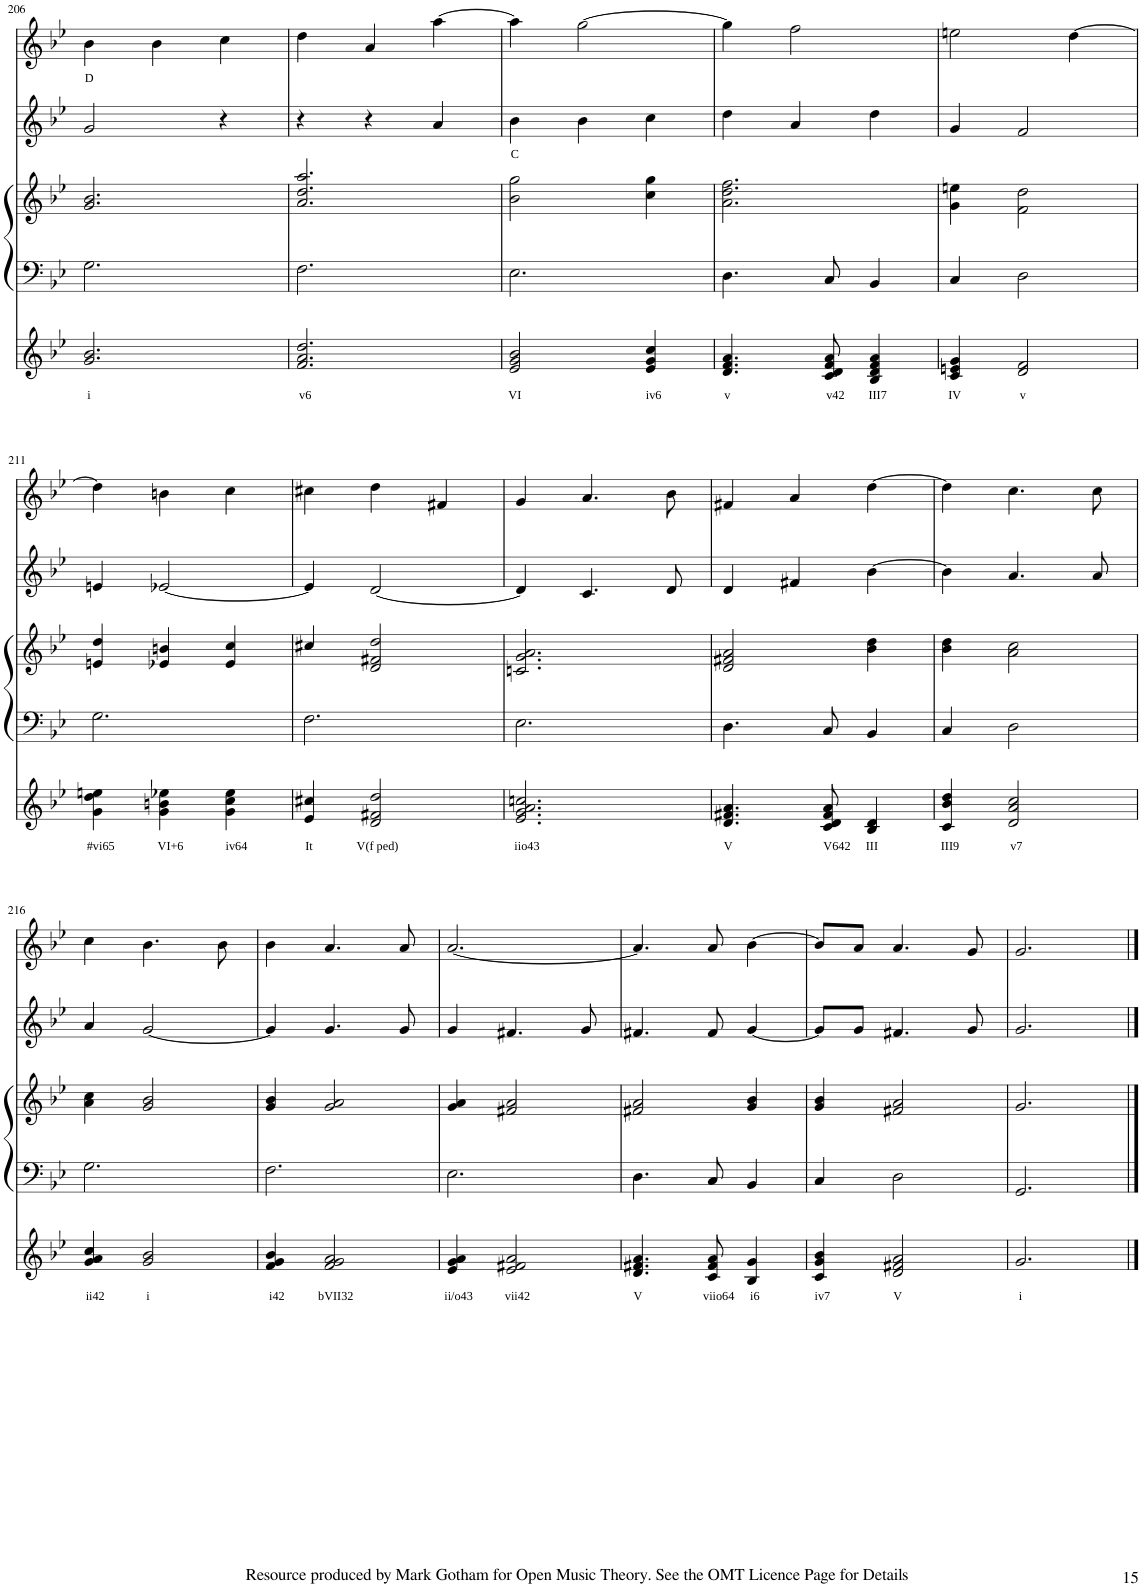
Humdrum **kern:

**kern	**text	**kern	**kern	**kern	**text	**kern	**text
*part5	*part5	*part4	*part3	*part2	*part2	*part1	*part1
*staff5	*staff5	*staff4	*staff3	*staff2	*staff2	*staff1	*staff1
*I"Full reduction	*	*I"Basso Continuo	*I"Vln Chd Reduction	*I"Violin 2	*	*I"Violin 1	*
*	*	*	*	*I'Vln	*	*I'Vln	*
!!LO:PB:g=z
*clefG2	*	*clefF4	*clefG2	*clefG2	*	*clefG2	*
*k[b-e-]	*	*k[b-e-]	*k[b-e-]	*k[b-e-]	*	*k[b-e-]	*
*M3/4	*	*M3/4	*M3/4	*M3/4	*	*M3/4	*
=206	=206	=206	=206	=206	=206	=206	=206
!	!LO:LY:b	!	!	!	!	!	!LO:LY:b
2.g/ 2.b-/	i	2.G\	2.g/ 2.b-/	2g/	.	4b-\	D
.	.	.	.	.	.	4b-\	.
.	.	.	.	4r	.	4cc\	.
=207	=207	=207	=207	=207	=207	=207	=207
!	!LO:LY:b	!	!	!	!	!	!
2.f/ 2.a/ 2.dd/	v6	2.F\	2.a/ 2.dd/ 2.aa/	4r	.	4dd\	.
.	.	.	.	4r	.	4a/	.
.	.	.	.	4a/	.	[4aa\	.
=208	=208	=208	=208	=208	=208	=208	=208
!	!LO:LY:b	!	!	!	!LO:LY:b	!	!
2e-/ 2g/ 2b-/	VI	2.E-\	2b-\ 2gg\	4b-\	C	4aa\]	.
.	.	.	.	4b-\	.	[2gg\	.
!	!LO:LY:b	!	!	!	!	!	!
4e-/ 4g/ 4cc/	iv6	.	4cc\ 4gg\	4cc\	.	.	.
=209	=209	=209	=209	=209	=209	=209	=209
!	!LO:LY:b	!	!	!	!	!	!
4.d/ 4.f/ 4.a/	v	4.D\	2.a\ 2.dd\ 2.ff\	4dd\	.	4gg\]	.
.	.	.	.	4a/	.	2ff\	.
!	!LO:LY:b	!	!	!	!	!	!
8c/ 8d/ 8f/ 8a/	v42	8C/	.	.	.	.	.
!	!LO:LY:b	!	!	!	!	!	!
4B-/ 4d/ 4f/ 4a/	III7	4BB-/	.	4dd\	.	.	.
=210	=210	=210	=210	=210	=210	=210	=210
!	!LO:LY:b	!	!	!	!	!	!
4c/ 4en/ 4g/	IV	4C/	4g\ 4een\	4g/	.	2een\	.
!	!LO:LY:b	!	!	!	!	!	!
2d/ 2f/	v	2D\	2f\ 2dd\	2f/	.	.	.
.	.	.	.	.	.	[4dd\	.
!!LO:LB:g=z
=211	=211	=211	=211	=211	=211	=211	=211
!	!LO:LY:b	!	!	!	!	!	!
4g\ 4dd\ 4een\	#vi65	2.G\	4en/ 4dd/	4en/	.	4dd\]	.
!	!LO:LY:b	!	!	!	!	!	!
4g\ 4bn\ 4ee-X\	VI+6	.	4e-X/ 4bn/	[2e-X/	.	4bn\	.
!	!LO:LY:b	!	!	!	!	!	!
4g\ 4cc\ 4ee-\	iv64	.	4e-/ 4cc/	.	.	4cc\	.
=212	=212	=212	=212	=212	=212	=212	=212
!	!LO:LY:b	!	!	!	!	!	!
4e-/ 4cc#X/	It	2.F\	4cc#X/	4e-/]	.	4cc#X\	.
!	!LO:LY:b	!	!	!	!	!	!
2d/ 2f#X/ 2dd/	V(f ped)	.	2d/ 2f#X/ 2dd/	[2d/	.	4dd\	.
.	.	.	.	.	.	4f#X/	.
=213	=213	=213	=213	=213	=213	=213	=213
!	!LO:LY:b	!	!	!	!	!	!
2.e-/ 2.g/ 2.a/ 2.ccn/	iio43	2.E-\	2.cn/ 2.g/ 2.a/	4d/]	.	4g/	.
.	.	.	.	4.c/	.	4.a/	.
.	.	.	.	8d/	.	8b-\	.
=214	=214	=214	=214	=214	=214	=214	=214
!	!LO:LY:b	!	!	!	!	!	!
4.d/ 4.f#X/ 4.a/	V	4.D\	2d/ 2f#X/ 2a/	4d/	.	4f#X/	.
.	.	.	.	4f#X/	.	4a/	.
!	!LO:LY:b	!	!	!	!	!	!
8c/ 8d/ 8f#/ 8a/	V642	8C/	.	.	.	.	.
!	!LO:LY:b	!	!	!	!	!	!
4B-/ 4d/	III	4BB-/	4b-\ 4dd\	[4b-\	.	[4dd\	.
=215	=215	=215	=215	=215	=215	=215	=215
!	!LO:LY:b	!	!	!	!	!	!
4c/ 4b-/ 4dd/	III9	4C/	4b-\ 4dd\	4b-\]	.	4dd\]	.
!	!LO:LY:b	!	!	!	!	!	!
2d/ 2a/ 2cc/	v7	2D\	2a\ 2cc\	4.a/	.	4.cc\	.
.	.	.	.	8a/	.	8cc\	.
!!LO:LB:g=z
=216	=216	=216	=216	=216	=216	=216	=216
!	!LO:LY:b	!	!	!	!	!	!
4g/ 4a/ 4cc/	ii42	2.G\	4a\ 4cc\	4a/	.	4cc\	.
!	!LO:LY:b	!	!	!	!	!	!
2g/ 2b-/	i	.	2g/ 2b-/	[2g/	.	4.b-\	.
.	.	.	.	.	.	8b-\	.
=217	=217	=217	=217	=217	=217	=217	=217
!	!LO:LY:b	!	!	!	!	!	!
4f/ 4g/ 4b-/	i42	2.F\	4g/ 4b-/	4g/]	.	4b-\	.
!	!LO:LY:b	!	!	!	!	!	!
2f/ 2g/ 2a/	bVII32	.	2g/ 2a/	4.g/	.	4.a/	.
.	.	.	.	8g/	.	8a/	.
=218	=218	=218	=218	=218	=218	=218	=218
!	!LO:LY:b	!	!	!	!	!	!
4e-/ 4g/ 4a/	ii/o43	2.E-\	4g/ 4a/	4g/	.	[2.a/	.
!	!LO:LY:b	!	!	!	!	!	!
2e-/ 2f#X/ 2a/	vii42	.	2f#X/ 2a/	4.f#X/	.	.	.
.	.	.	.	8g/	.	.	.
=219	=219	=219	=219	=219	=219	=219	=219
!	!LO:LY:b	!	!	!	!	!	!
4.d/ 4.f#X/ 4.a/	V	4.D\	2f#X/ 2a/	4.f#X/	.	4.a/]	.
!	!LO:LY:b	!	!	!	!	!	!
8c/ 8f#/ 8a/	viio64	8C/	.	8f#/	.	8a/	.
!	!LO:LY:b	!	!	!	!	!	!
4B-/ 4g/	i6	4BB-/	4g/ 4b-/	[4g/	.	[4b-\	.
=220	=220	=220	=220	=220	=220	=220	=220
!	!LO:LY:b	!	!	!	!	!	!
4c/ 4g/ 4b-/	iv7	4C/	4g/ 4b-/	8g/L]	.	8b-/L]	.
.	.	.	.	8g/J	.	8a/J	.
!	!LO:LY:b	!	!	!	!	!	!
2d/ 2f#X/ 2a/	V	2D\	2f#X/ 2a/	4.f#X/	.	4.a/	.
.	.	.	.	8g/	.	8g/	.
=221	=221	=221	=221	=221	=221	=221	=221
!	!LO:LY:b	!	!	!	!	!	!
2.g/	i	2.GG/	2.g/	2.g/	.	2.g/	.
==	==	==	==	==	==	==	==
*-	*-	*-	*-	*-	*-	*-	*-
